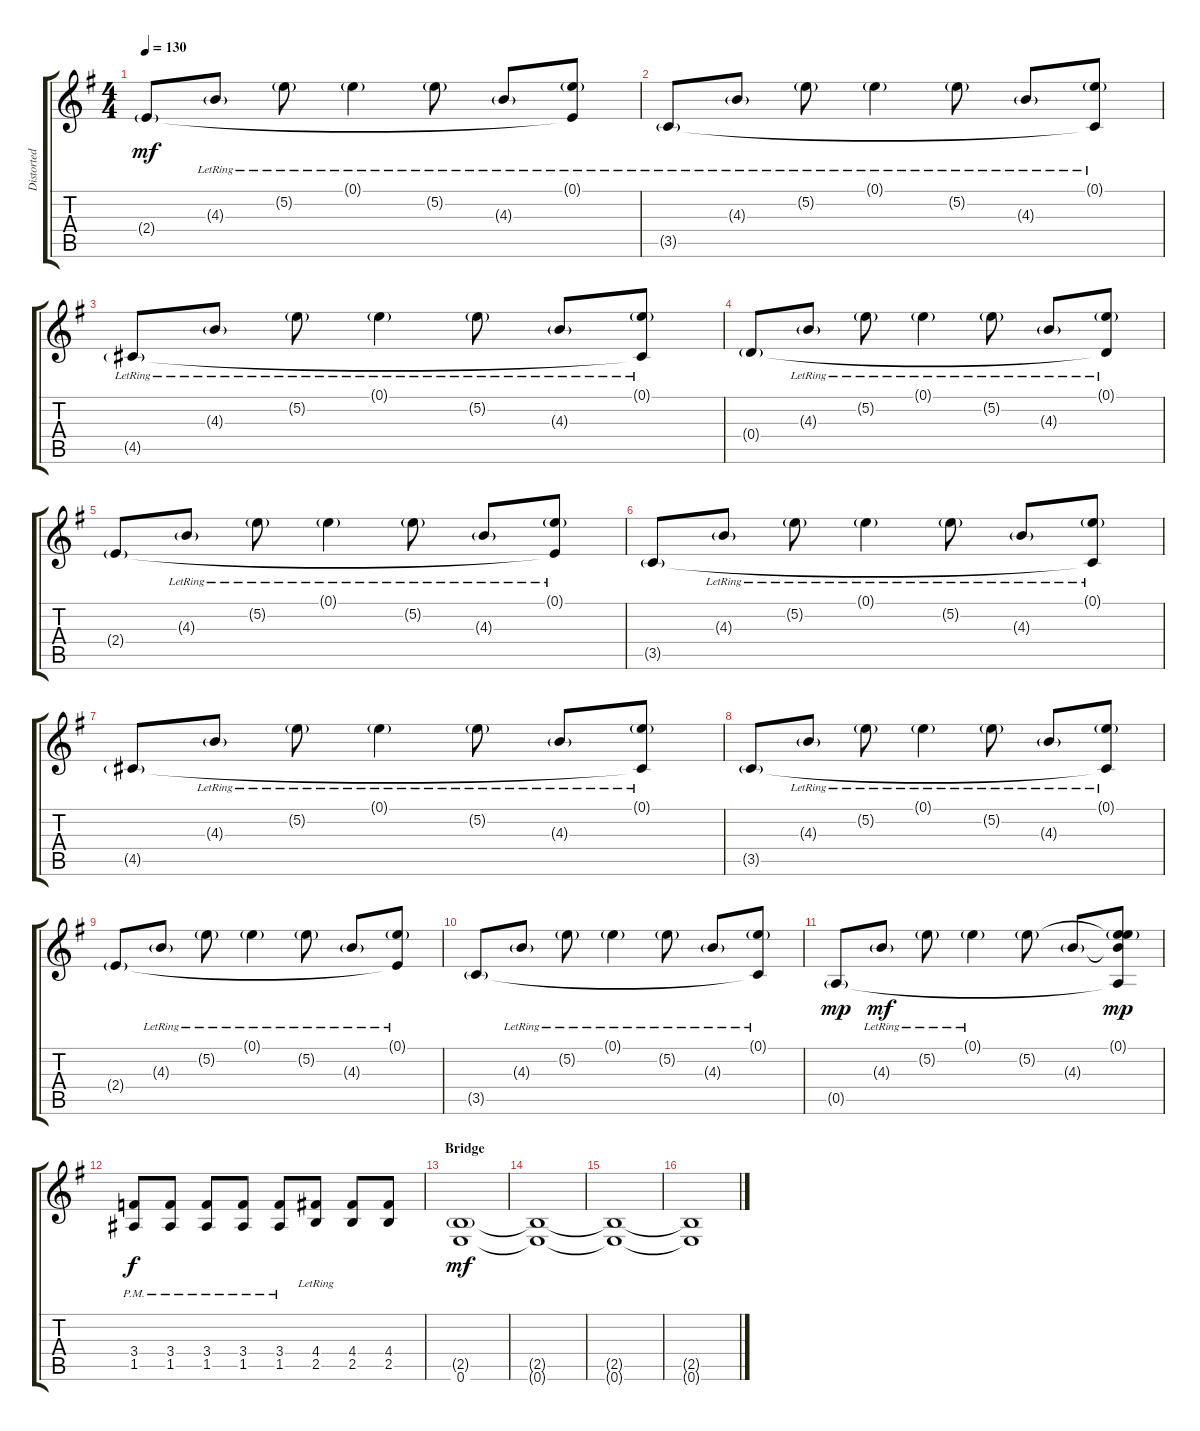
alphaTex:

\track ("Distorted Rhythm Guitar (L)" "Distorted ") {instrument distortionguitar}
\staff {score tabs}
\tuning (E4 B3 G3 D3 A2 E2) {hide}
\ts (4 4)
\tempo 130
\clef g2
\ks eminor
2.4{g}.8{dy mf} 4.3{g lr}.8 5.2{g lr}.8 0.1{g lr}.4 5.2{g lr}.8 4.3{g lr}.8 (0.1{g lr} 2.4{t}).8 |
3.5{g lr}.8 4.3{g lr}.8 5.2{g lr}.8 0.1{g lr}.4 5.2{g lr}.8 4.3{g lr}.8 (0.1{g lr} 3.5{t}).8 |
4.5{g lr}.8 4.3{g lr}.8 5.2{g lr}.8 0.1{g lr}.4 5.2{g lr}.8 4.3{g lr}.8 (0.1{g lr} 4.5{t}).8 |
0.4{g}.8 4.3{g lr}.8 5.2{g lr}.8 0.1{g lr}.4 5.2{g lr}.8 4.3{g lr}.8 (0.1{g lr} 0.4{t}).8 |
2.4{g}.8 4.3{g lr}.8 5.2{g lr}.8 0.1{g lr}.4 5.2{g lr}.8 4.3{g lr}.8 (0.1{g lr} 2.4{t}).8 |
3.5{g}.8 4.3{g lr}.8 5.2{g lr}.8 0.1{g lr}.4 5.2{g lr}.8 4.3{g lr}.8 (0.1{g lr} 3.5{t}).8 |
4.5{g}.8 4.3{g lr}.8 5.2{g lr}.8 0.1{g lr}.4 5.2{g lr}.8 4.3{g lr}.8 (0.1{g lr} 4.5{t}).8 |
3.5{g}.8 4.3{g lr}.8 5.2{g lr}.8 0.1{g lr}.4 5.2{g lr}.8 4.3{g lr}.8 (0.1{g lr} 3.5{t}).8 |
2.4{g}.8 4.3{g lr}.8 5.2{g lr}.8 0.1{g lr}.4 5.2{g lr}.8 4.3{g lr}.8 (0.1{g lr} 2.4{t}).8 |
3.5{g}.8 4.3{g lr}.8 5.2{g lr}.8 0.1{g lr}.4 5.2{g lr}.8 4.3{g lr}.8 (0.1{g lr} 3.5{t}).8 |
0.5{g}.8{dy mp} 4.3{g lr}.8{dy mf} 5.2{g lr}.8 0.1{g lr}.4 5.2{g}.8 4.3{g}.8 (0.1{g} 5.2{t} 4.3{t} 0.5{t}).8{dy mp} |
(3.4{pm} 1.5{pm}).8{dy f} (3.4{pm} 1.5{pm}).8 (3.4{pm} 1.5{pm}).8 (3.4{pm} 1.5{pm}).8 (3.4{pm} 1.5{pm}).8 (4.4{lr} 2.5{lr}).8 (4.4 2.5).8 (4.4 2.5).8 |
\section ("" "Bridge")
(2.5{g} 0.6).1{dy mf} |
(2.5{t} 0.6{t}).1 |
(2.5{t} 0.6{t}).1 |
(2.5{t} 0.6{t}).1
